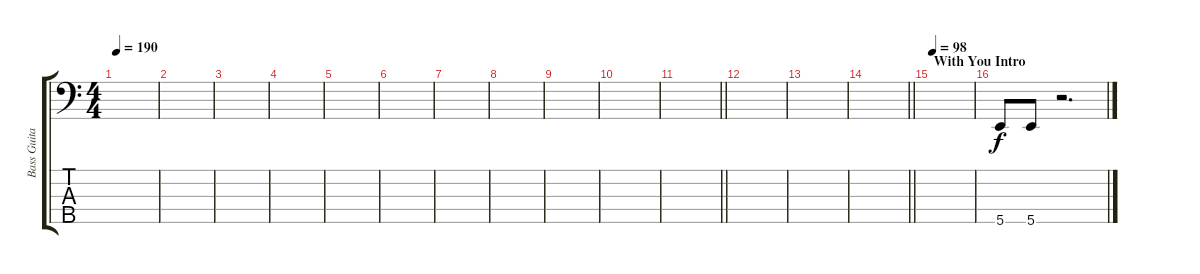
\track ("Bass Guitar - Pheonix" "Bass Guita") {instrument synthbass2}
\staff {score tabs}
\tuning (G2 D2 A1 E1 B0) {hide}
\ts (4 4)
\tempo 190
\clef f4
\ks c
|
|
|
|
|
|
|
|
|
|
\barLineRight lightlight
|
|
|
\barLineRight lightlight
|
\section ("" "With You Intro")
\tempo 98
|
5.5.8 5.5.8 r.2{d}
